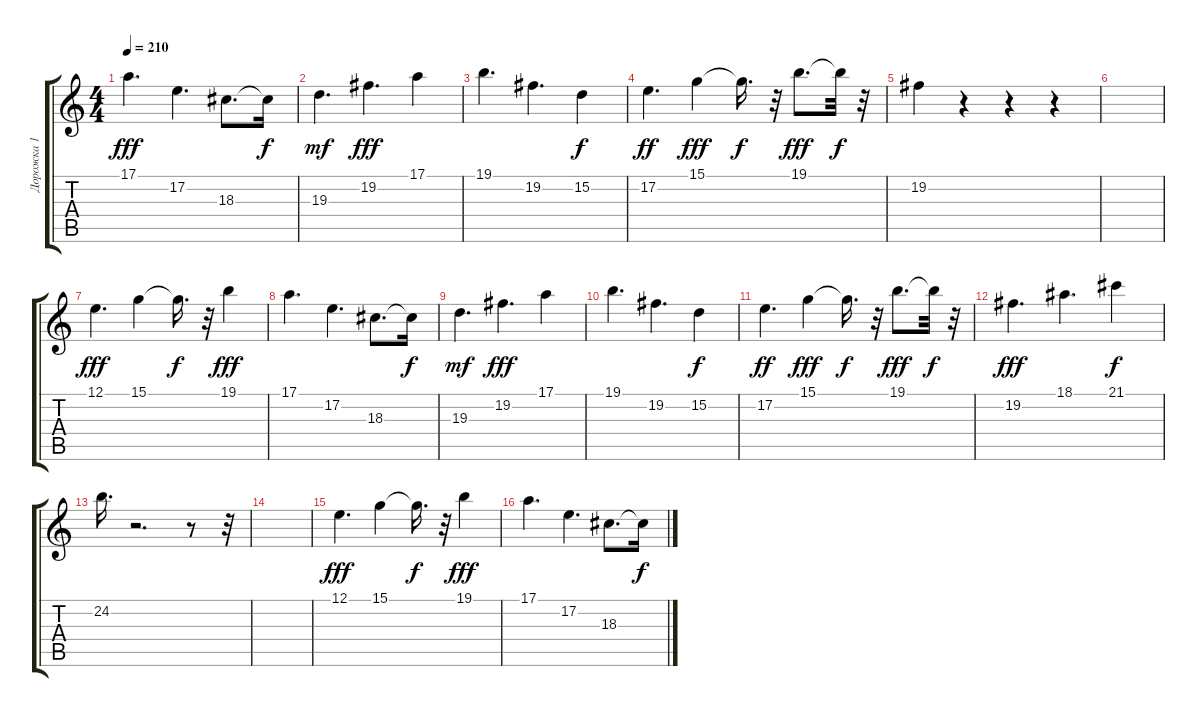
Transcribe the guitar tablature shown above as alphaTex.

\track ("Дорожка 1" "Дорожка 1") {instrument fx5brightness}
\staff {score tabs}
\tuning (E4 B3 G3 D3 A2 E2) {hide}
\ts (4 4)
\tempo 210
\clef g2
\ks c
17.1.4{d dy fff} 17.2.4{d} 18.3.8{d} 18.3{t}.16{dy f} |
19.3.4{d dy mf} 19.2.4{d dy fff} 17.1.4 |
19.1.4{d} 19.2.4{d} 15.2.4{dy f} |
17.2.4{d dy ff} 15.1.4{dy fff} 15.1{t}.16{d dy f} r.32 19.1.8{d dy fff} 19.1{t}.32{dy f} r.32 |
19.2.4 r.4 r.4 r.4 |
|
12.1.4{d dy fff} 15.1.4 15.1{t}.16{d dy f} r.32 19.1.4{dy fff} |
17.1.4{d} 17.2.4{d} 18.3.8{d} 18.3{t}.16{dy f} |
19.3.4{d dy mf} 19.2.4{d dy fff} 17.1.4 |
19.1.4{d} 19.2.4{d} 15.2.4{dy f} |
17.2.4{d dy ff} 15.1.4{dy fff} 15.1{t}.16{d dy f} r.32 19.1.8{d dy fff} 19.1{t}.32{dy f} r.32 |
19.2.4{d dy fff} 18.1.4{d} 21.1.4{dy f} |
24.2.16{d} r.2{d} r.8 r.32 |
|
12.1.4{d dy fff} 15.1.4 15.1{t}.16{d dy f} r.32 19.1.4{dy fff} |
17.1.4{d} 17.2.4{d} 18.3.8{d} 18.3{t}.16{dy f}
